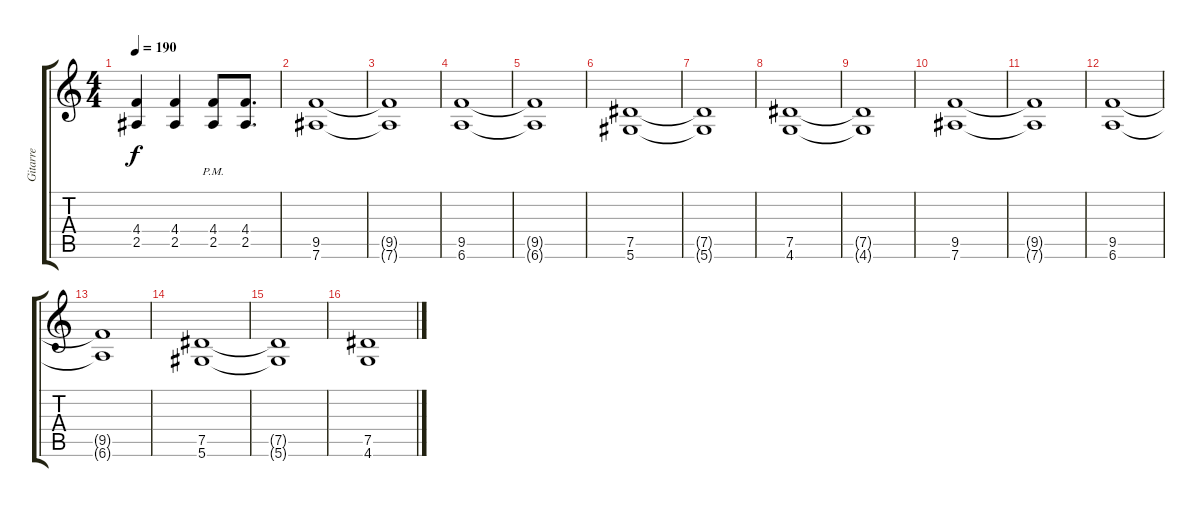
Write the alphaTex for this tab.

\track ("Gitarre" "Gitarre") {instrument distortionguitar}
\staff {score tabs}
\tuning (Eb4 Bb3 Gb3 Db3 Ab2 Eb2) {hide}
\ts (4 4)
\tempo 190
\clef g2
\ks c
(4.4 2.5).4{dy f} (4.4 2.5).4 (4.4{pm} 2.5{pm}).8 (4.4 2.5).8{d} |
(9.5 7.6).1 |
(9.5{t} 7.6{t}).1 |
(9.5 6.6).1 |
(9.5{t} 6.6{t}).1 |
(7.5 5.6).1 |
(7.5{t} 5.6{t}).1 |
(7.5 4.6).1 |
(7.5{t} 4.6{t}).1 |
(9.5 7.6).1 |
(9.5{t} 7.6{t}).1 |
(9.5 6.6).1 |
(9.5{t} 6.6{t}).1 |
(7.5 5.6).1 |
(7.5{t} 5.6{t}).1 |
(7.5 4.6).1
